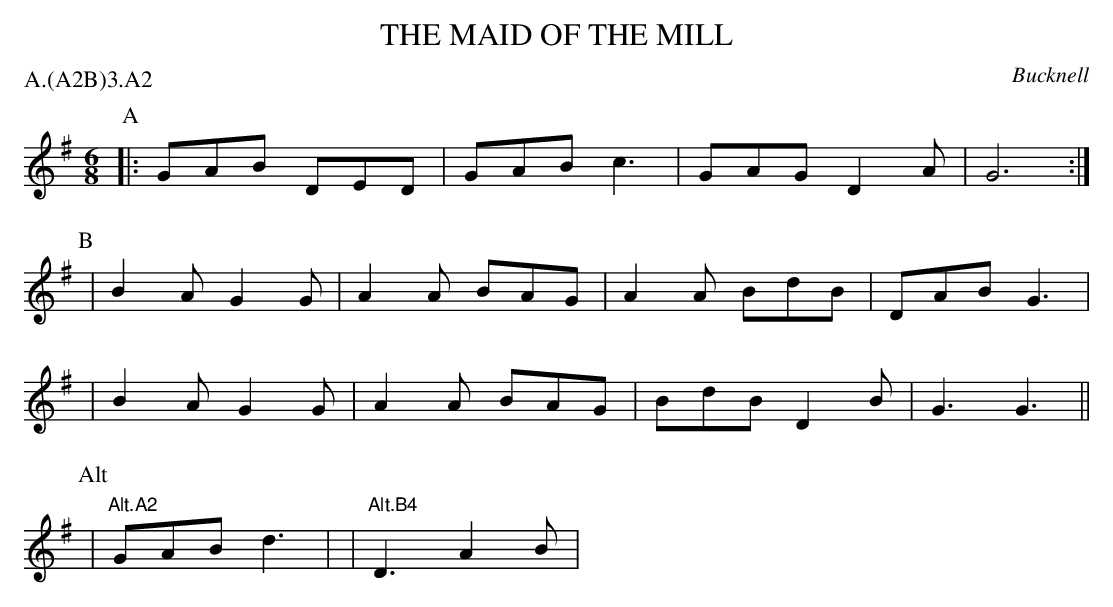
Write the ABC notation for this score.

X:1
T: THE MAID OF THE MILL
O: Bucknell
P: A.(A2B)3.A2
M: 6/8
L: 1/8
K: G
P: A
|: GAB DED | GAB c3 | GAG D2A | G6 :|
P: B
| B2A G2G | A2A BAG | A2A BdB | DAB G3 |
| B2A G2G | A2A BAG | BdB D2B | G3 G3 ||
P: Alt
| "Alt.A2"GAB d3 | | "Alt.B4"D3 A2B |
